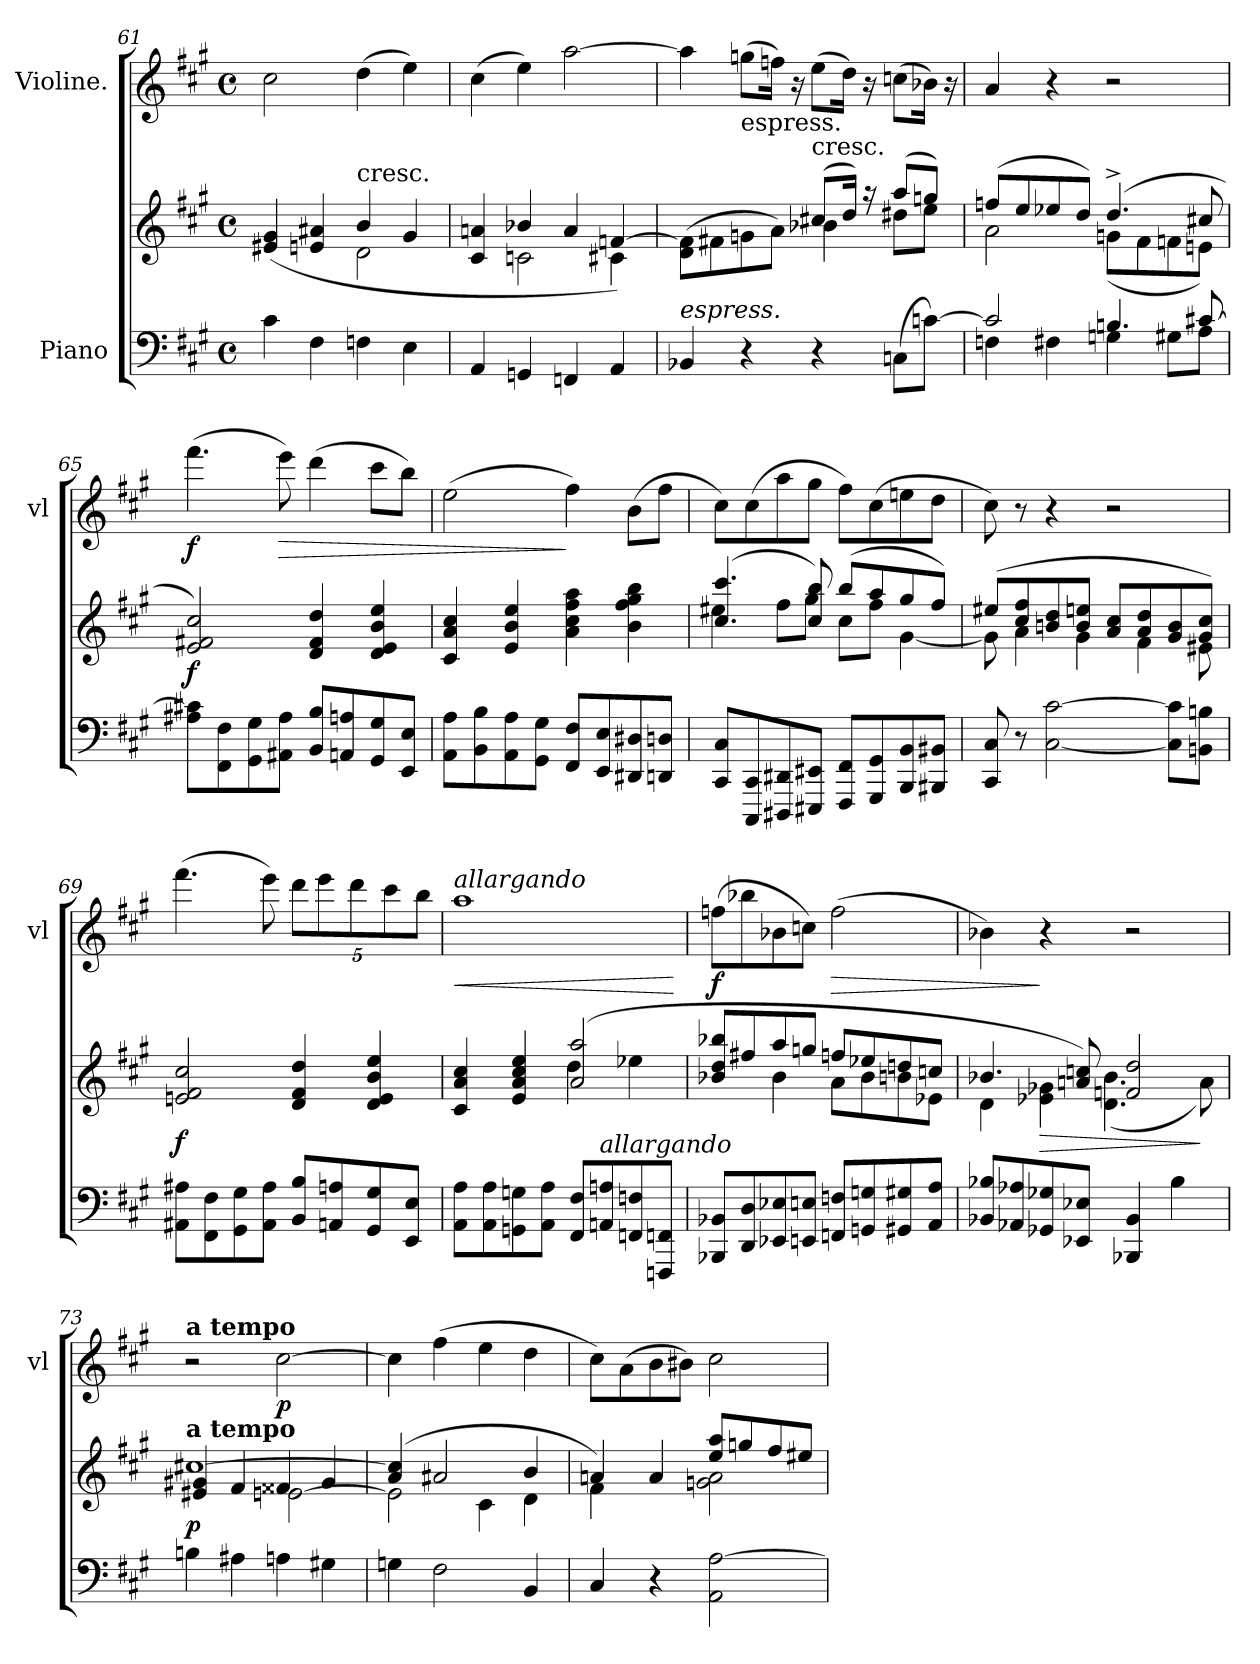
**kern	**kern	**dynam	**kern	**dynam
*part2	*part2	*part2	*part1	*part1
*staff3	*staff2	*staff2/3	*staff1	*staff1
*I"Piano	*	*	*I"Violine.	*
*	*	*	*I'vl	*
*clefF4	*clefG2	*	*clefG2	*
*k[f#c#g#]	*k[f#c#g#]	*	*k[f#c#g#]	*
*A:	*A:	*	*A:	*
*M4/4	*M4/4	*	*M4/4	*
*met(c)	*met(c)	*	*met(c)	*
=61	=61	=61	=61	=61
*	*^	*	*	*
4c#\	(>4e#X/ 4g#/	2ryy	.	2cc#\	.
4F#\	4en/ 4a#X/	.	.	.	.
!	!LO:TX:t=cresc.	!	!	!	!
4Fn\	4b/	2d\	.	(4dd\	.
4E\	4g#/	.	.	4ee\)	.
=62	=62	=62	=62	=62	=62
4AA/	4c#/ 4an/	4ryy	.	(4cc#\	.
4GGn/	4b-X/	2cn\	.	4ee\)	.
4FFn/	4a/	.	.	[2aa\	.
4AA/	[4fn/)	4c#X\	.	.	.
=63	=63	=63	=63	=63	=63
!LO:TX:a:i:t=espress.	!	!	!	!	!
4BB-X/	(8d\ 8f]\L	2ryy	.	4aa\]	.
.	8f#X\	.	.	.	.
!	!	!	!	!LO:TX:b:t=espress.	!
4r	8gn\	.	.	(8ggn\L	.
.	8a\J)	.	.	16ffn\Jk)	.
.	.	.	.	16r	.
!	!LO:TX:t=cresc.	!	!	!	!
4r	(8cc#X/L	4b-X\	.	(8ee\L	.
.	16dd/Jk)	.	.	16dd\Jk)	.
.	16r	.	.	16r	.
(8Cn\L	(8aa/L	8dd#X\L	.	(8ccn\L	.
[8cn\J)	8ggn/J)	8ee\J	.	16b-X\Jk)	.
.	.	.	.	16r	.
=64	=64	=64	=64	=64	=64
*^	*	*	*	*	*
2cn/]	4Fn\	(8ffn/L	2a\	.	4a/	.
.	.	8ee/	.	.	.	.
.	4F#X\	8ee-X/	.	.	4r	.
.	.	8dd/J)	.	.	.	.
4.Bn/	4Gn\	(4.dd^/	(8gn\L	.	2r	.
.	.	.	8f#\	.	.	.
.	8G#X\L	.	8fn\	.	.	.
[8c#X/	8A\J	8cc#X/	8en\J)	.	.	.
*v	*v	*	*	*	*	*
*	*v	*v	*	*	*
=65	=65	=65	=65	=65
8A#X\ 8c#X]\L	2e/ 2f#X/ 2cc#/)	f	(4.fff#\	f
8FF#\ 8F#\	.	.	.	.
8GG#\ 8G#\	.	.	.	.
!	!	!	!	!LO:HP:b
8AA#X\ 8A#\J	.	.	8eee\)	>
8BB/ 8B/L	4d/ 4f#/ 4dd/	.	(4ddd\	.
8AAn/ 8An/	.	.	.	.
8GG#/ 8G#/	4d/ 4e/ 4b/ 4ee/	.	8ccc#\L	.
8EE/ 8E/J	.	.	8bb\J)	.
=66	=66	=66	=66	=66
8AA\ 8A\L	4c#/ 4a/ 4cc#/	.	(2ee\	.
8BB\ 8B\	.	.	.	.
8AA\ 8A\	4e/ 4b/ 4ee/	.	.	.
8GG#\ 8G#\J	.	.	.	.
8FF#/ 8F#/L	4a\ 4cc#\ 4ff#\ 4aa\	.	4ff#\)	]
8EE/ 8E/	.	.	.	.
8DD#X/ 8D#X/	4b\ 4ff#\ 4gg#\ 4bb\	.	(8b\L	.
8DDn/ 8Dn/J	.	.	8ff#\J	.
=67	=67	=67	=67	=67
*	*^	*	*	*
8CC#/ 8C#/L	(4.cc#/ 4.ccc#/	4ee#X\	.	8cc#\L)	.
8CCC#/ 8CC#/	.	.	.	(8cc#\	.
8DDD#X/ 8DD#X/	.	8ff#\L	.	8aa\	.
8EEE#X/ 8EE#X/J	8cc#/ 8bb/)	8gg#\J	.	8gg#\J	.
8FFF#/ 8FF#/L	(8bb/L	8cc#\L	.	8ff#\L)	.
8GGG#/ 8GG#/	8aa/	8ff#\J	.	(8cc#\	.
8BBB/ 8BB/	8gg#/	[4g#\	.	8een\	.
8BBB#X/ 8BB#X/J	8ff#/J)	.	.	8dd\J	.
=68	=68	=68	=68	=68	=68
8CC#/ 8C#/	(8ee#X/L	8g#\]	.	8cc#\)	.
8r	8cc#/ 8ff#/	4a\	.	8r	.
[2C#\ [2c#\	8bn/ 8dd/	.	.	4r	.
.	8b/ 8een/J	4g#\	.	.	.
.	8a/ 8cc#/L	.	.	2r	.
.	8a/ 8dd/	4f#\	.	.	.
8C#]\ 8c#]\L	8g#/ 8b/	.	.	.	.
8BBn\ 8Bn\J	8g#/ 8cc#/J)	8e#X\	.	.	.
*	*v	*v	*	*	*
=69	=69	=69	=69	=69
8AA#X\ 8A#X\L	2en/ 2f#/ 2cc#/	f	(4.fff#\	.
8FF#\ 8F#\	.	.	.	.
8GG#\ 8G#\	.	.	.	.
8AA#\ 8A#\J	.	.	8eee\)	.
8BB\ 8B\L	4d/ 4f#/ 4dd/	.	10ddd\L	.
.	.	.	10eee\	.
8AAn/ 8An/	.	.	.	.
.	.	.	10ddd\	.
8GG#/ 8G#/	4d/ 4e/ 4b/ 4ee/	.	.	.
.	.	.	10ccc#\	.
8EE/ 8E/J	.	.	.	.
.	.	.	10bb\J	.
=70	=70	=70	=70	=70
*	*^	*	*	*
!	!	!	!	!LO:TX:a:i:t=allargando	!
!	!	!	!	!	!LO:HP:b
8AA\ 8A\L	4c#/ 4a/ 4cc#/	2ryy	.	1aa	<
8AA\ 8A\	.	.	.	.	.
8GGn\ 8Gn\	4e/ 4a/ 4cc#/ 4ee/	.	.	.	.
8AA\ 8A\J	.	.	.	.	.
8FF#/ 8F#/L	(2a/ 2aa/	4dd\	.	.	.
!LO:TX:a:i:t=allargando	!	!	!	!	!
8AAn/ 8An/	.	.	.	.	.
8FFn/ 8Fn/	.	4ee-X\	.	.	.
8FFFn/ 8FFn/J	.	.	.	.	.
*	*v	*v	*	*	*
.	.	.	.	[
=71	=71	=71	=71	=71
*	*^	*	*	*
8BBB-X/ 8BB-X/L	8b-X/ 8dd/ 8bb-X/L	4ryy	.	(8ffn\L	f
8DD/ 8D/	8ff#X/	.	.	8bb-X\	.
8EE-X/ 8E-X/	8aa/	4b-\	.	8b-X\	.
8EEn/ 8En/J	8ggn/J	.	.	8ccn\J)	.
!	!	!	!	!	!LO:HP:b
8FFn/ 8Fn/L	8ffn/L	8a\L	.	(2ff\	>
8GGn/ 8Gn/	8ee-X/	8b-\	.	.	.
8GG#X/ 8G#X/	8ddn/	8bn\	.	.	.
8AA/ 8A/J	8ccn/J	8e-X\J	.	.	.
=72	=72	=72	=72	=72	=72
8BB-X/ 8B-X/L	4.b-X/	4d\	.	4b-X\)	.
8AA-X/ 8A-X/	.	.	.	.	.
!	!	!	!LO:HP:b	!	!
8GG-X/ 8G-X/	.	4e-X\ 4g-X\	>	4r	]
8EE-X/ 8E-X/J	8an/ 8ccn/)	.	.	.	.
4BBB-X/ 4BB-/	2fn/ 2dd/	(>4.d\ 4.b-\	.	2r	.
4B-\	.	.	.	.	.
.	.	8a\)	]	.	.
=73	=73	=73	=73	=73	=73
*	*	*^	*	*	*
!	!	!	!	!	!LO:TX:a:B:t=a tempo	!
!	!LO:TX:a:B:t=a tempo	!	!	!	!	!
4Bn\	[1cc#X	4e#X/ 4g#X/	2ryy	p	2r	.
4A#X\	.	4f#/	.	.	.	.
4An\	.	4f##X/	[2en\	.	[2cc#\	p
4G#X\	.	4g#/	.	.	.	.
*	*	*v	*v	*	*	*
=74	=74	=74	=74	=74	=74
4Gn\	(4a/ 4cc#]/	2en\]	.	4cc#\]	.
2F#\	2a#X/	.	.	(4ff#\	.
.	.	4c#\	.	4ee\	.
4BB/	4b/	4d\	.	4dd\	.
=75	=75	=75	=75	=75	=75
4C#/	4an/)	4f#\	.	8cc#\L)	.
.	.	.	.	(8a\	.
4r	4a/	4ryy	.	8b\	.
.	.	.	.	8b#X\J)	.
2AA\ [2A\	8ee/ 8aa/L	2gn\ 2a\	.	2cc#\	.
.	8ggn/	.	.	.	.
.	8ff#/	.	.	.	.
.	8ee#X/J	.	.	.	.
*	*v	*v	*	*	*
=	=	=	=	=
*-	*-	*-	*-	*-
